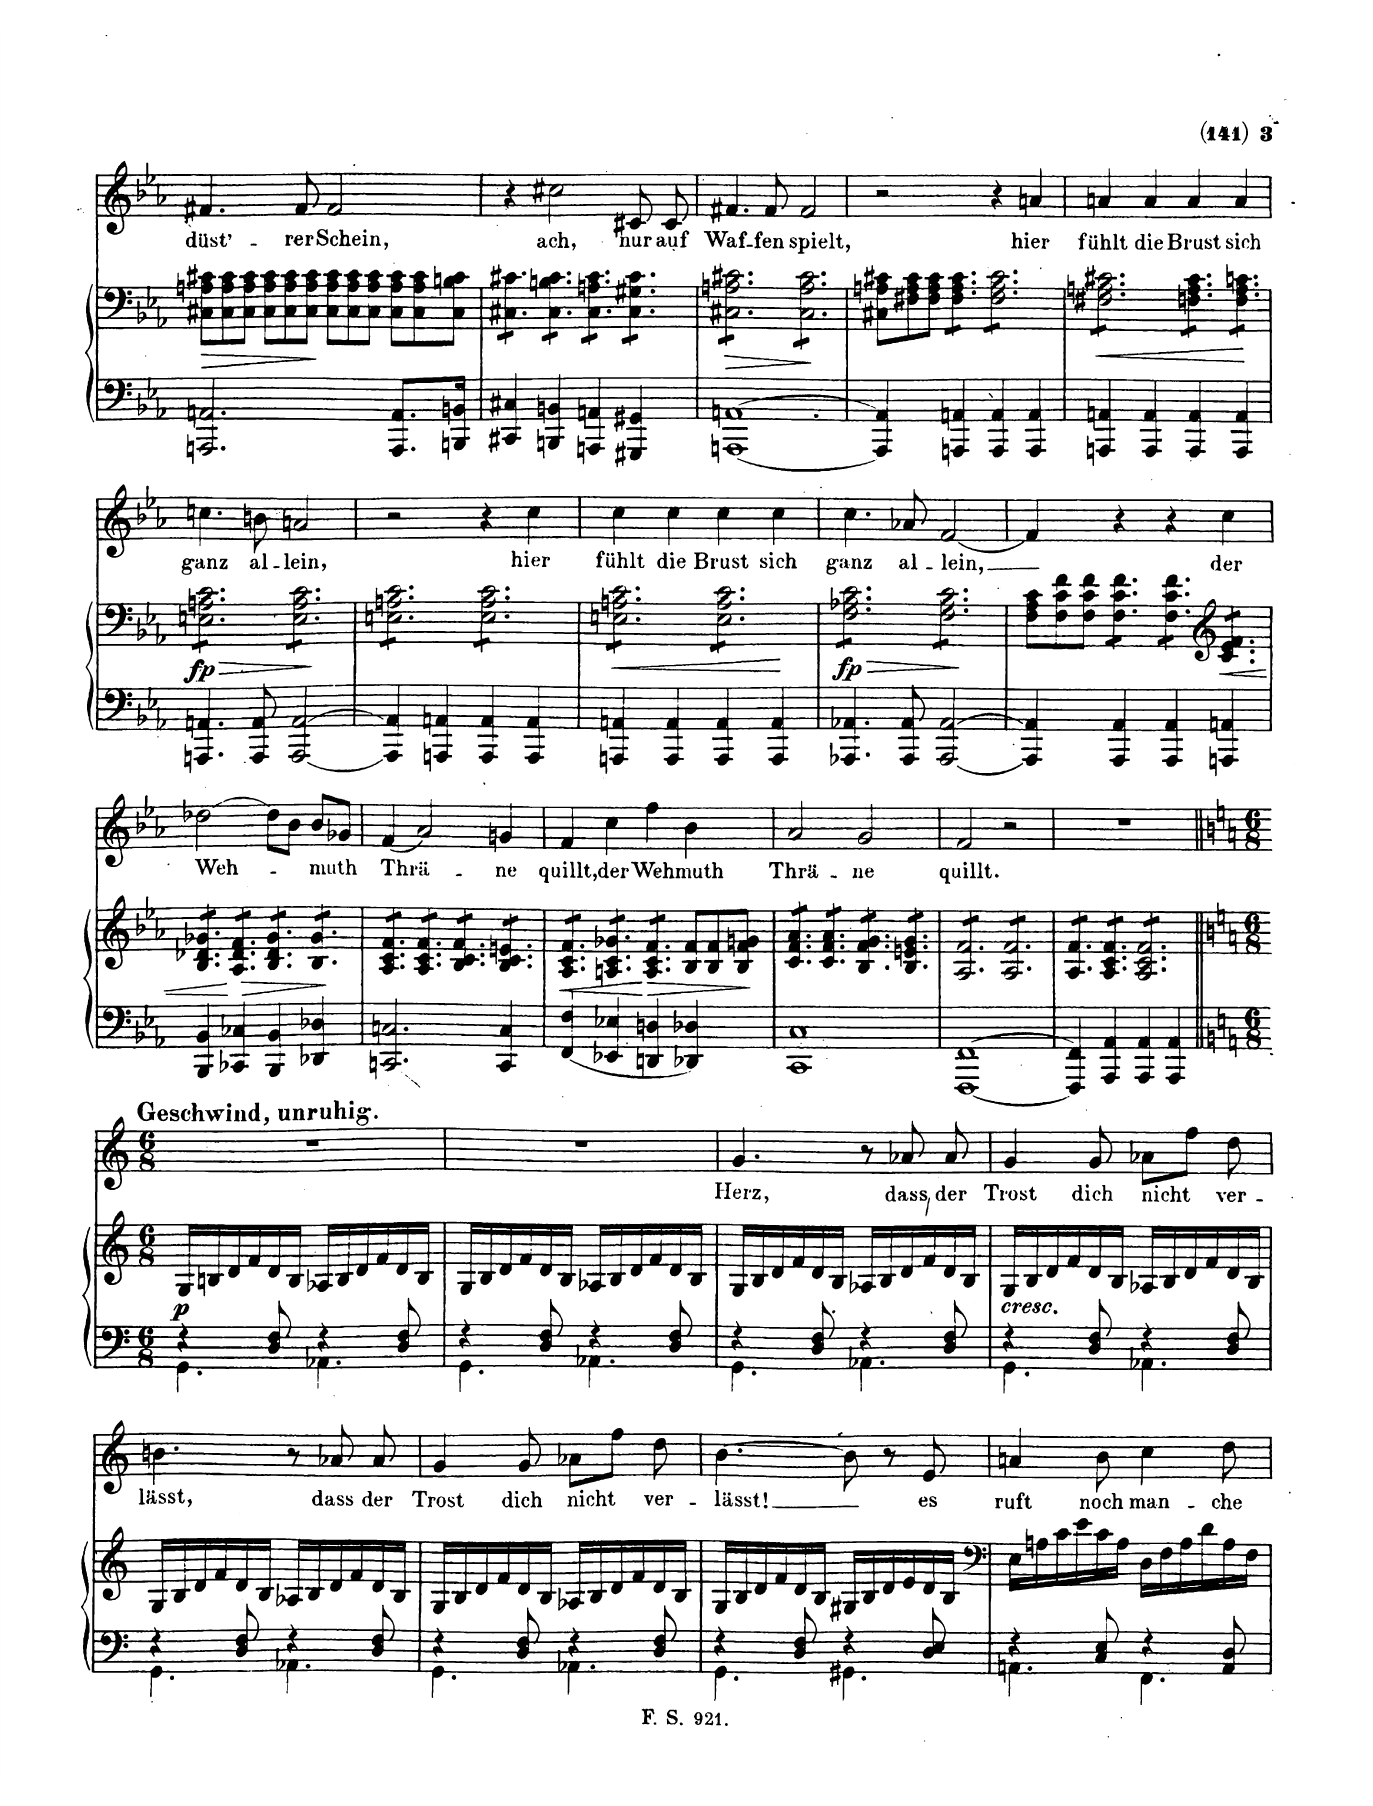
**kern	**kern	**dynam	**kern	**text
*part2	*part2	*part2	*part1	*part1
*staff3	*staff2	*staff2/3	*staff1	*staff1
*I"Piano	*	*	*I"Voice	*
*I'Pno	*	*	*	*
*clefF4	*clefF4	*	*clefG2	*
*k[b-e-a-]	*k[b-e-a-]	*	*k[b-e-a-]	*
*M4/4	*M4/4	*	*M4/4	*
*met(c)	*met(c)	*	*met(c)	*
*	*Xbrackettup	*	*	*
=45	=45	=45	=45	=45
!	!	!LO:HP:b	!	!
2.AAAn/ 2.AAn/	12C#X\ 12An\ 12c#X\L	>	4.f#X/	düst’-
.	12C#\ 12A\ 12c#\	.	.	.
.	12C#\ 12A\ 12c#\J	.	.	.
.	12C#\ 12A\ 12c#\L	.	.	.
.	12C#\ 12A\ 12c#\	.	.	.
.	.	.	8f#/	-rer
.	12C#\ 12A\ 12c#\J	]	.	.
.	12C#\ 12A\ 12c#\L	.	2f#/	Schein,
.	12C#\ 12A\ 12c#\	.	.	.
.	12C#\ 12A\ 12c#\J	.	.	.
8.AAA/ 8.AA/L	12C#\ 12A\ 12c#\L	.	.	.
.	12C#\ 12A\ 12c#\	.	.	.
.	12C#\ 12Bn\ 12c#\J	.	.	.
16BBBn/ 16BBn/Jk	.	.	.	.
=46	=46	=46	=46	=46
*	*tremolo	*	*	*
4CC#X/ 4C#X/	12C#X\ 12c#X\L	.	4r	.
.	12C#X\ 12c#X\	.	.	.
.	12C#X\ 12c#X\J	.	.	.
4BBBn/ 4BBn/	12C#\ 12Bn\ 12c#\L	.	2cc#X\	ach,
.	12C#\ 12Bn\ 12c#\	.	.	.
.	12C#\ 12Bn\ 12c#\J	.	.	.
4AAAn/ 4AAn/	12C#\ 12An\ 12c#\L	.	.	.
.	12C#\ 12An\ 12c#\	.	.	.
.	12C#\ 12An\ 12c#\J	.	.	.
4GGG#X/ 4GG#X/	12C#\ 12G#X\ 12c#\L	.	8c#X/	nur
.	12C#\ 12G#X\ 12c#\	.	.	.
.	.	.	8c#/	auf
.	12C#\ 12G#X\ 12c#\J	.	.	.
=47	=47	=47	=47	=47
[1AAAn [1AAn	12C#X\ 12An\ 12c#X\L	.	4.f#X/	Waf-
.	12C#X\ 12An\ 12c#X\	.	.	.
.	12C#X\ 12An\ 12c#X\	.	.	.
.	12C#X\ 12An\ 12c#X\	.	.	.
.	12C#X\ 12An\ 12c#X\	.	.	.
.	.	.	8f#/	-fen
.	12C#X\ 12An\ 12c#X\J	.	.	.
.	12C#\ 12A\ 12c#\L	.	2f#/	spielt,
.	12C#\ 12A\ 12c#\	.	.	.
.	12C#\ 12A\ 12c#\	.	.	.
.	12C#\ 12A\ 12c#\	.	.	.
.	12C#\ 12A\ 12c#\	.	.	.
.	12C#\ 12A\ 12c#\J	.	.	.
*	*Xtremolo	*	*	*
=48	=48	=48	=48	=48
4AAA/] 4AA/]	12C#X\ 12An\ 12c#X\L	.	2r	.
.	12F#X\ 12A\ 12c#\	.	.	.
.	12F#\ 12A\ 12c#\J	.	.	.
*	*tremolo	*	*	*
4AAAn/ 4AAn/	12F#\ 12A\ 12c#\L	.	.	.
.	12F#\ 12A\ 12c#\	.	.	.
.	12F#\ 12A\ 12c#\J	.	.	.
4AAA/ 4AA/	12F#\ 12A\ 12c#\L	.	4r	.
.	12F#\ 12A\ 12c#\	.	.	.
.	12F#\ 12A\ 12c#\	.	.	.
4AAA/ 4AA/	12F#\ 12A\ 12c#\	.	4an/	hier
.	12F#\ 12A\ 12c#\	.	.	.
.	12F#\ 12A\ 12c#\J	.	.	.
=49	=49	=49	=49	=49
!	!	!LO:HP:b	!	!
4AAAn/ 4AAn/	12F#X\ 12An\ 12c#X\L	<	4an/	fühlt
.	12F#X\ 12An\ 12c#X\	.	.	.
.	12F#X\ 12An\ 12c#X\	.	.	.
4AAA/ 4AA/	12F#X\ 12An\ 12c#X\	.	4a/	die
.	12F#X\ 12An\ 12c#X\	.	.	.
.	12F#X\ 12An\ 12c#X\J	.	.	.
4AAA/ 4AA/	12Fn\ 12A\ 12c#\L	.	4a/	Brust
.	12Fn\ 12A\ 12c#\	.	.	.
.	12Fn\ 12A\ 12c#\J	.	.	.
4AAA/ 4AA/	12F\ 12A\ 12cn\L	.	4a/	sich
.	12F\ 12A\ 12cn\	.	.	.
.	12F\ 12A\ 12cn\J	.	.	.
.	.	[	.	.
=50	=50	=50	=50	=50
!	!	!LO:HP:b	!	!
!	!	!LO:DY:n=1:b	!	!
4.AAAn/ 4.AAn/	12En\ 12An\ 12c\L	> fp	4.ccn\	ganz
.	12En\ 12An\ 12c\	.	.	.
.	12En\ 12An\ 12c\	.	.	.
.	12En\ 12An\ 12c\	.	.	.
.	12En\ 12An\ 12c\	.	.	.
8AAA/ 8AA/	.	.	8bn\	al-
.	12En\ 12An\ 12c\J	.	.	.
[2AAA/ [2AA/	12E\ 12A\ 12c\L	]	2an/	-lein,
.	12E\ 12A\ 12c\	.	.	.
.	12E\ 12A\ 12c\	.	.	.
.	12E\ 12A\ 12c\	.	.	.
.	12E\ 12A\ 12c\	.	.	.
.	12E\ 12A\ 12c\J	.	.	.
=51	=51	=51	=51	=51
4AAA/] 4AA/]	12En\ 12An\ 12c\L	.	2r	.
.	12En\ 12An\ 12c\	.	.	.
.	12En\ 12An\ 12c\	.	.	.
4AAAn/ 4AAn/	12En\ 12An\ 12c\	.	.	.
.	12En\ 12An\ 12c\	.	.	.
.	12En\ 12An\ 12c\J	.	.	.
4AAA/ 4AA/	12E\ 12A\ 12c\L	.	4r	.
.	12E\ 12A\ 12c\	.	.	.
.	12E\ 12A\ 12c\	.	.	.
4AAA/ 4AA/	12E\ 12A\ 12c\	.	4cc\	hier
.	12E\ 12A\ 12c\	.	.	.
.	12E\ 12A\ 12c\J	.	.	.
=52	=52	=52	=52	=52
!	!	!LO:HP:b	!	!
4AAAn/ 4AAn/	12En\ 12An\ 12c\L	<	4cc\	fühlt
.	12En\ 12An\ 12c\	.	.	.
.	12En\ 12An\ 12c\	.	.	.
4AAA/ 4AA/	12En\ 12An\ 12c\	.	4cc\	die
.	12En\ 12An\ 12c\	.	.	.
.	12En\ 12An\ 12c\J	.	.	.
4AAA/ 4AA/	12E\ 12A\ 12c\L	.	4cc\	Brust
.	12E\ 12A\ 12c\	.	.	.
.	12E\ 12A\ 12c\	.	.	.
4AAA/ 4AA/	12E\ 12A\ 12c\	.	4cc\	sich
.	12E\ 12A\ 12c\	.	.	.
.	12E\ 12A\ 12c\J	.	.	.
.	.	[	.	.
=53	=53	=53	=53	=53
!	!	!LO:HP:b	!	!
4.AAA-X/ 4.AA-X/	12F\ 12A-X\ 12c\L	<	4.cc\	ganz
.	12F\ 12A-X\ 12c\	.	.	.
.	12F\ 12A-X\ 12c\	.	.	.
.	12F\ 12A-X\ 12c\	.	.	.
.	12F\ 12A-X\ 12c\	.	.	.
8AAA-/ 8AA-/	.	.	8a-X/	al-
.	12F\ 12A-X\ 12c\J	.	.	.
[2AAA-/ [2AA-/	12F\ 12A-\ 12c\L	.	[2f/	-lein,
.	12F\ 12A-\ 12c\	.	.	.
.	12F\ 12A-\ 12c\	.	.	.
.	12F\ 12A-\ 12c\	.	.	.
.	12F\ 12A-\ 12c\	.	.	.
.	12F\ 12A-\ 12c\J	.	.	.
*	*Xtremolo	*	*	*
.	.	[	.	.
=54	=54	=54	=54	=54
4AAA-/] 4AA-/]	12F\ 12A-\ 12c\L	.	4f/]	.
.	12F\ 12c\ 12f\	.	.	.
.	12F\ 12c\ 12f\J	.	.	.
*	*tremolo	*	*	*
4AAA-/ 4AA-/	12F\ 12c\ 12f\L	.	4r	.
.	12F\ 12c\ 12f\	.	.	.
.	12F\ 12c\ 12f\J	.	.	.
4AAA-/ 4AA-/	12F\ 12c\ 12f\L	.	4r	.
.	12F\ 12c\ 12f\	.	.	.
.	12F\ 12c\ 12f\J	.	.	.
*	*clefG2	*	*	*
!	!	!LO:HP:b	!	!
4AAAn/ 4AAn/	12c/ 12e-/ 12f/L	<	4cc\	der
.	12c/ 12e-/ 12f/	.	.	.
.	12c/ 12e-/ 12f/J	.	.	.
=55	=55	=55	=55	=55
4BBB-/ 4BB-/	12B-/ 12d-X/ 12g-X/L	.	[2dd-X\	Weh-
.	12B-/ 12d-X/ 12g-X/	.	.	.
.	12B-/ 12d-X/ 12g-X/J	.	.	.
4CC-X/ 4C-X/	12A-/ 12d-/ 12f/L	[	.	.
.	12A-/ 12d-/ 12f/	.	.	.
.	12A-/ 12d-/ 12f/J	.	.	.
!	!	!LO:HP:b	!	!
4BBB-/ 4BB-/	12B-/ 12d-/ 12g-/L	>	8dd-\L]	.
.	12B-/ 12d-/ 12g-/	.	.	.
.	.	.	8b-\J	.
.	12B-/ 12d-/ 12g-/J	.	.	.
4DD-X/ 4D-X/	12B-/ 12g-/L	]	8b-/L	-mut
.	12B-/ 12g-/	.	.	.
.	.	.	8g-X/J	.
.	12B-/ 12g-/J	.	.	.
=56	=56	=56	=56	=56
2.CCn/ 2.Cn/	12A-/ 12c/ 12f/L	.	(4f/	Trä-
.	12A-/ 12c/ 12f/	.	.	.
.	12A-/ 12c/ 12f/J	.	.	.
.	12A-/ 12c/ 12f/L	.	2a-/)	.
.	12A-/ 12c/ 12f/	.	.	.
.	12A-/ 12c/ 12f/J	.	.	.
.	12B-/ 12c/ 12f/L	.	.	.
.	12B-/ 12c/ 12f/	.	.	.
.	12B-/ 12c/ 12f/J	.	.	.
4CC/ 4C/	12B-/ 12c/ 12en/L	.	4gn/	-ne
.	12B-/ 12c/ 12en/	.	.	.
.	12B-/ 12c/ 12en/J	.	.	.
=57	=57	=57	=57	=57
!	!	!LO:HP:b	!	!
4FF/ 4F/	12A-/ 12c/ 12f/L	<	4f/	quillt,
.	12A-/ 12c/ 12f/	.	.	.
.	12A-/ 12c/ 12f/J	.	.	.
4EE-X/ 4E-X/	12An/ 12c/ 12g-X/L	.	4cc\	der
.	12An/ 12c/ 12g-X/	.	.	.
.	12An/ 12c/ 12g-X/J	.	.	.
!	!	!LO:HP:n=1:b	!	!
4DDn/ 4Dn/	12A/ 12c/ 12f/L	[ >	4ff\	Weh-
.	12A/ 12c/ 12f/	.	.	.
.	12A/ 12c/ 12f/J	.	.	.
*	*Xtremolo	*	*	*
4DD-X/ 4D-X/	12B-/ 12f/L	.	4b-\	-mut
.	12B-/ 12f/	.	.	.
.	12B-/ 12f/ 12gn/J	.	.	.
.	.	]	.	.
=58	=58	=58	=58	=58
*	*tremolo	*	*	*
1CC 1C	12c/ 12f/ 12a-/L	.	2a-/	Trä-
.	12c/ 12f/ 12a-/	.	.	.
.	12c/ 12f/ 12a-/J	.	.	.
.	12c/ 12f/ 12a-/L	.	.	.
.	12c/ 12f/ 12a-/	.	.	.
.	12c/ 12f/ 12a-/J	.	.	.
.	12B-/ 12f/ 12g/L	.	2g/	-ne
.	12B-/ 12f/ 12g/	.	.	.
.	12B-/ 12f/ 12g/J	.	.	.
.	12B-/ 12en/ 12g/L	.	.	.
.	12B-/ 12en/ 12g/	.	.	.
.	12B-/ 12en/ 12g/J	.	.	.
=59	=59	=59	=59	=59
[1FFF [1FF	12A-/ 12f/L	.	2f/	quillt.
.	12A-/ 12f/	.	.	.
.	12A-/ 12f/	.	.	.
.	12A-/ 12f/	.	.	.
.	12A-/ 12f/	.	.	.
.	12A-/ 12f/J	.	.	.
.	12A-/ 12f/L	.	2r	.
.	12A-/ 12f/	.	.	.
.	12A-/ 12f/	.	.	.
.	12A-/ 12f/	.	.	.
.	12A-/ 12f/	.	.	.
.	12A-/ 12f/J	.	.	.
=60	=60	=60	=60	=60
4FFF/] 4FF/]	12A-/ 12f/L	.	1r	.
.	12A-/ 12f/	.	.	.
.	12A-/ 12f/J	.	.	.
4AAA-/ 4AA-/	12A-/ 12c/ 12f/L	.	.	.
.	12A-/ 12c/ 12f/	.	.	.
.	12A-/ 12c/ 12f/J	.	.	.
4AAA-/ 4AA-/	12A-/ 12c/ 12f/L	.	.	.
.	12A-/ 12c/ 12f/	.	.	.
.	12A-/ 12c/ 12f/	.	.	.
4AAA-/ 4AA-/	12A-/ 12c/ 12f/	.	.	.
.	12A-/ 12c/ 12f/	.	.	.
.	12A-/ 12c/ 12f/J	.	.	.
*	*Xtremolo	*	*	*
=61||	=61||	=61||	=61||	=61||
*k[]	*k[]	*	*k[]	*
*M6/8	*M6/8	*	*M6/8	*
*^	*	*	*	*
!	!	!	!	!LO:TX:a:B:t=Geschwind, unruhig	!
!	!	!	!LO:DY:a=2	!	!
4r	4.GG\	16G/LL	p	2.r	.
.	.	16Bn/	.	.	.
.	.	16d/	.	.	.
.	.	16f/	.	.	.
8D/ 8F/	.	16d/	.	.	.
.	.	16B/JJ	.	.	.
4r	4.AA-X\	16A-X/LL	.	.	.
.	.	16B/	.	.	.
.	.	16d/	.	.	.
.	.	16f/	.	.	.
8D/ 8F/	.	16d/	.	.	.
.	.	16B/JJ	.	.	.
=62	=62	=62	=62	=62	=62
4r	4.GG\	16G/LL	.	2.r	.
.	.	16B/	.	.	.
.	.	16d/	.	.	.
.	.	16f/	.	.	.
8D/ 8F/	.	16d/	.	.	.
.	.	16B/JJ	.	.	.
4r	4.AA-X\	16A-X/LL	.	.	.
.	.	16B/	.	.	.
.	.	16d/	.	.	.
.	.	16f/	.	.	.
8D/ 8F/	.	16d/	.	.	.
.	.	16B/JJ	.	.	.
=63	=63	=63	=63	=63	=63
4r	4.GG\	16G/LL	.	4.g/	Herz,
.	.	16B/	.	.	.
.	.	16d/	.	.	.
.	.	16f/	.	.	.
8D/ 8F/	.	16d/	.	.	.
.	.	16B/JJ	.	.	.
4r	4.AA-X\	16A-X/LL	.	8r	.
.	.	16B/	.	.	.
.	.	16d/	.	8a-X/	dass
.	.	16f/	.	.	.
8D/ 8F/	.	16d/	.	8a-/	der
.	.	16B/JJ	.	.	.
=64	=64	=64	=64	=64	=64
!	!	!LO:TX:b:i:t=cresc.	!	!	!
4r	4.GG\	16G/LL	.	4g/	Trost
.	.	16B/	.	.	.
.	.	16d/	.	.	.
.	.	16f/	.	.	.
8D/ 8F/	.	16d/	.	8g/	dich
.	.	16B/JJ	.	.	.
4r	4.AA-X\	16A-X/LL	.	8a-X\L	nicht
.	.	16B/	.	.	.
.	.	16d/	.	8ff\J	.
.	.	16f/	.	.	.
8D/ 8F/	.	16d/	.	8dd\	ver-
.	.	16B/JJ	.	.	.
=65	=65	=65	=65	=65	=65
4r	4.GG\	16G/LL	.	4.bn\	-lässt,
.	.	16B/	.	.	.
.	.	16d/	.	.	.
.	.	16f/	.	.	.
8D/ 8F/	.	16d/	.	.	.
.	.	16B/JJ	.	.	.
4r	4.AA-X\	16A-X/LL	.	8r	.
.	.	16B/	.	.	.
.	.	16d/	.	8a-X/	dass
.	.	16f/	.	.	.
8D/ 8F/	.	16d/	.	8a-/	der
.	.	16B/JJ	.	.	.
=66	=66	=66	=66	=66	=66
4r	4.GG\	16G/LL	.	4g/	Trost
.	.	16B/	.	.	.
.	.	16d/	.	.	.
.	.	16f/	.	.	.
8D/ 8F/	.	16d/	.	8g/	dich
.	.	16B/JJ	.	.	.
4r	4.AA-X\	16A-X/LL	.	8a-X\L	nicht
.	.	16B/	.	.	.
.	.	16d/	.	8ff\J	.
.	.	16f/	.	.	.
8D/ 8F/	.	16d/	.	8dd\	ver-
.	.	16B/JJ	.	.	.
=67	=67	=67	=67	=67	=67
4r	4.GG\	16G/LL	.	[4.b\	-lässt!
.	.	16B/	.	.	.
.	.	16d/	.	.	.
.	.	16f/	.	.	.
8D/ 8F/	.	16d/	.	.	.
.	.	16B/JJ	.	.	.
4r	4.GG#X\	16G#X/LL	.	8b\]	.
.	.	16B/	.	.	.
.	.	16d/	.	8r	.
.	.	16e/	.	.	.
8D/ 8E/	.	16d/	.	8e/	es
.	.	16B/JJ	.	.	.
=68	=68	=68	=68	=68	=68
*	*	*clefF4	*	*	*
4r	4.AAn\	16E\LL	.	4an/	ruft
.	.	16An\	.	.	.
.	.	16c\	.	.	.
.	.	16e\	.	.	.
8C/ 8E/	.	16c\	.	8b\	noch
.	.	16A\JJ	.	.	.
4r	4.FF\	16D\LL	.	4cc\	man-
.	.	16F\	.	.	.
.	.	16A\	.	.	.
.	.	16d\	.	.	.
8AA/ 8D/	.	16A\	.	8dd\	-che
.	.	16F\JJ	.	.	.
*v	*v	*	*	*	*
=	=	=	=	=
*-	*-	*-	*-	*-
